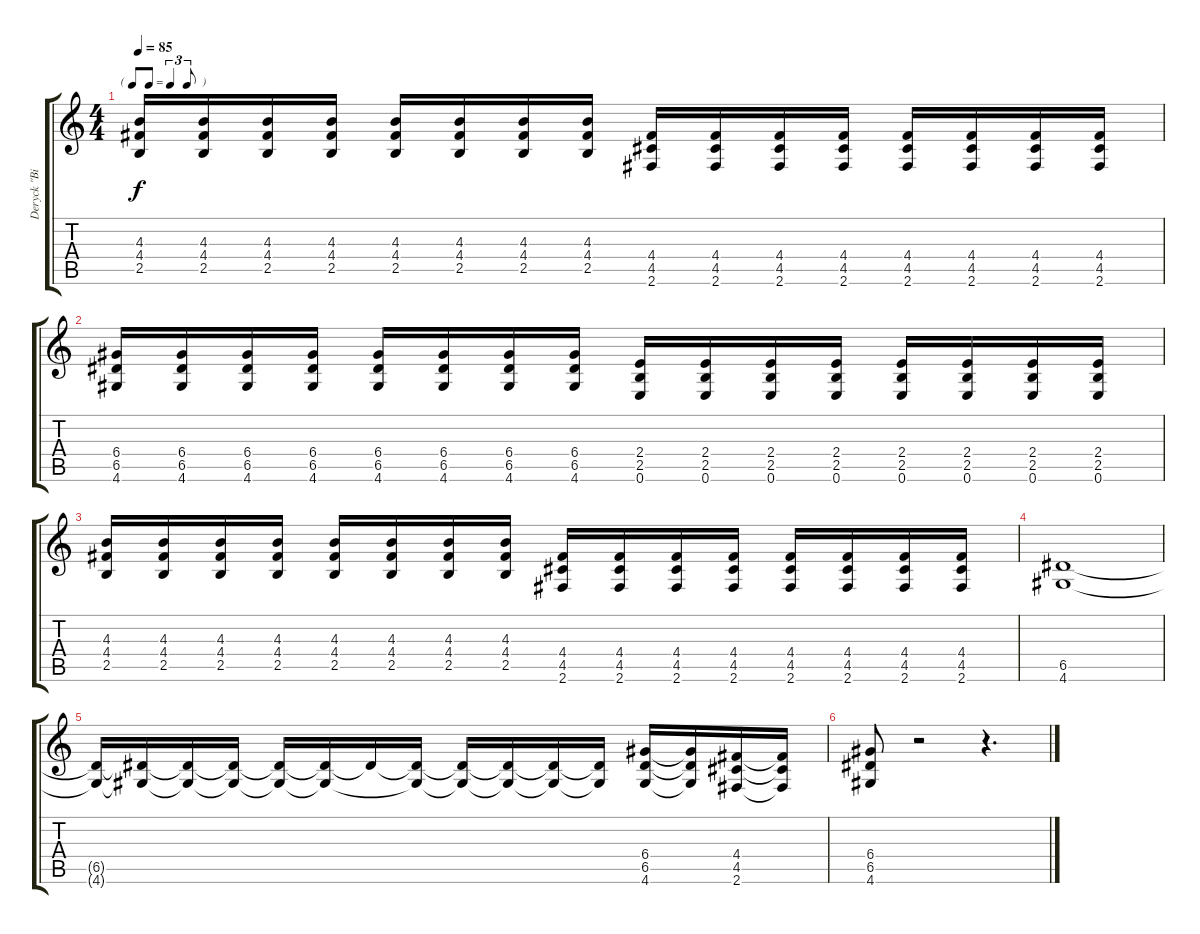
\track ("Deryck \"Bizzy D\" Whibley" "Deryck \"Bi") {instrument distortionguitar}
\staff {score tabs}
\tuning (E4 B3 G3 D3 A2 E2) {hide}
\ts (4 4)
\tf triplet8th
\tempo 85
\clef g2
\ks c
(4.3 4.4 2.5).16{dy f} (4.3 4.4 2.5).16 (4.3 4.4 2.5).16 (4.3 4.4 2.5).16 (4.3 4.4 2.5).16 (4.3 4.4 2.5).16 (4.3 4.4 2.5).16 (4.3 4.4 2.5).16 (4.4 4.5 2.6).16 (4.4 4.5 2.6).16 (4.4 4.5 2.6).16 (4.4 4.5 2.6).16 (4.4 4.5 2.6).16 (4.4 4.5 2.6).16 (4.4 4.5 2.6).16 (4.4 4.5 2.6).16 |
(6.4 6.5 4.6).16 (6.4 6.5 4.6).16 (6.4 6.5 4.6).16 (6.4 6.5 4.6).16 (6.4 6.5 4.6).16 (6.4 6.5 4.6).16 (6.4 6.5 4.6).16 (6.4 6.5 4.6).16 (2.4 2.5 0.6).16 (2.4 2.5 0.6).16 (2.4 2.5 0.6).16 (2.4 2.5 0.6).16 (2.4 2.5 0.6).16 (2.4 2.5 0.6).16 (2.4 2.5 0.6).16 (2.4 2.5 0.6).16 |
(4.3 4.4 2.5).16 (4.3 4.4 2.5).16 (4.3 4.4 2.5).16 (4.3 4.4 2.5).16 (4.3 4.4 2.5).16 (4.3 4.4 2.5).16 (4.3 4.4 2.5).16 (4.3 4.4 2.5).16 (4.4 4.5 2.6).16 (4.4 4.5 2.6).16 (4.4 4.5 2.6).16 (4.4 4.5 2.6).16 (4.4 4.5 2.6).16 (4.4 4.5 2.6).16 (4.4 4.5 2.6).16 (4.4 4.5 2.6).16 |
(6.5 4.6).1 |
(6.5{t} 4.6{t}).16 (6.5{t} 4.6{t}).16 (6.5{t} 4.6{t}).16 (6.5{t} 4.6{t}).16 (6.5{t} 4.6{t}).16 (6.5{t} 4.6{t}).16 6.5{t}.16 (6.5{t} 4.6{t}).16 (6.5{t} 4.6{t}).16 (6.5{t} 4.6{t}).16 (6.5{t} 4.6{t}).16 (6.5{t} 4.6{t}).16 (6.4 6.5 4.6).16 (6.4{t} 6.5{t} 4.6{t}).16 (4.4 4.5 2.6).16 (4.4{t} 4.5{t} 2.6{t}).16 |
(6.4 6.5 4.6).8 r.2 r.4{d}
